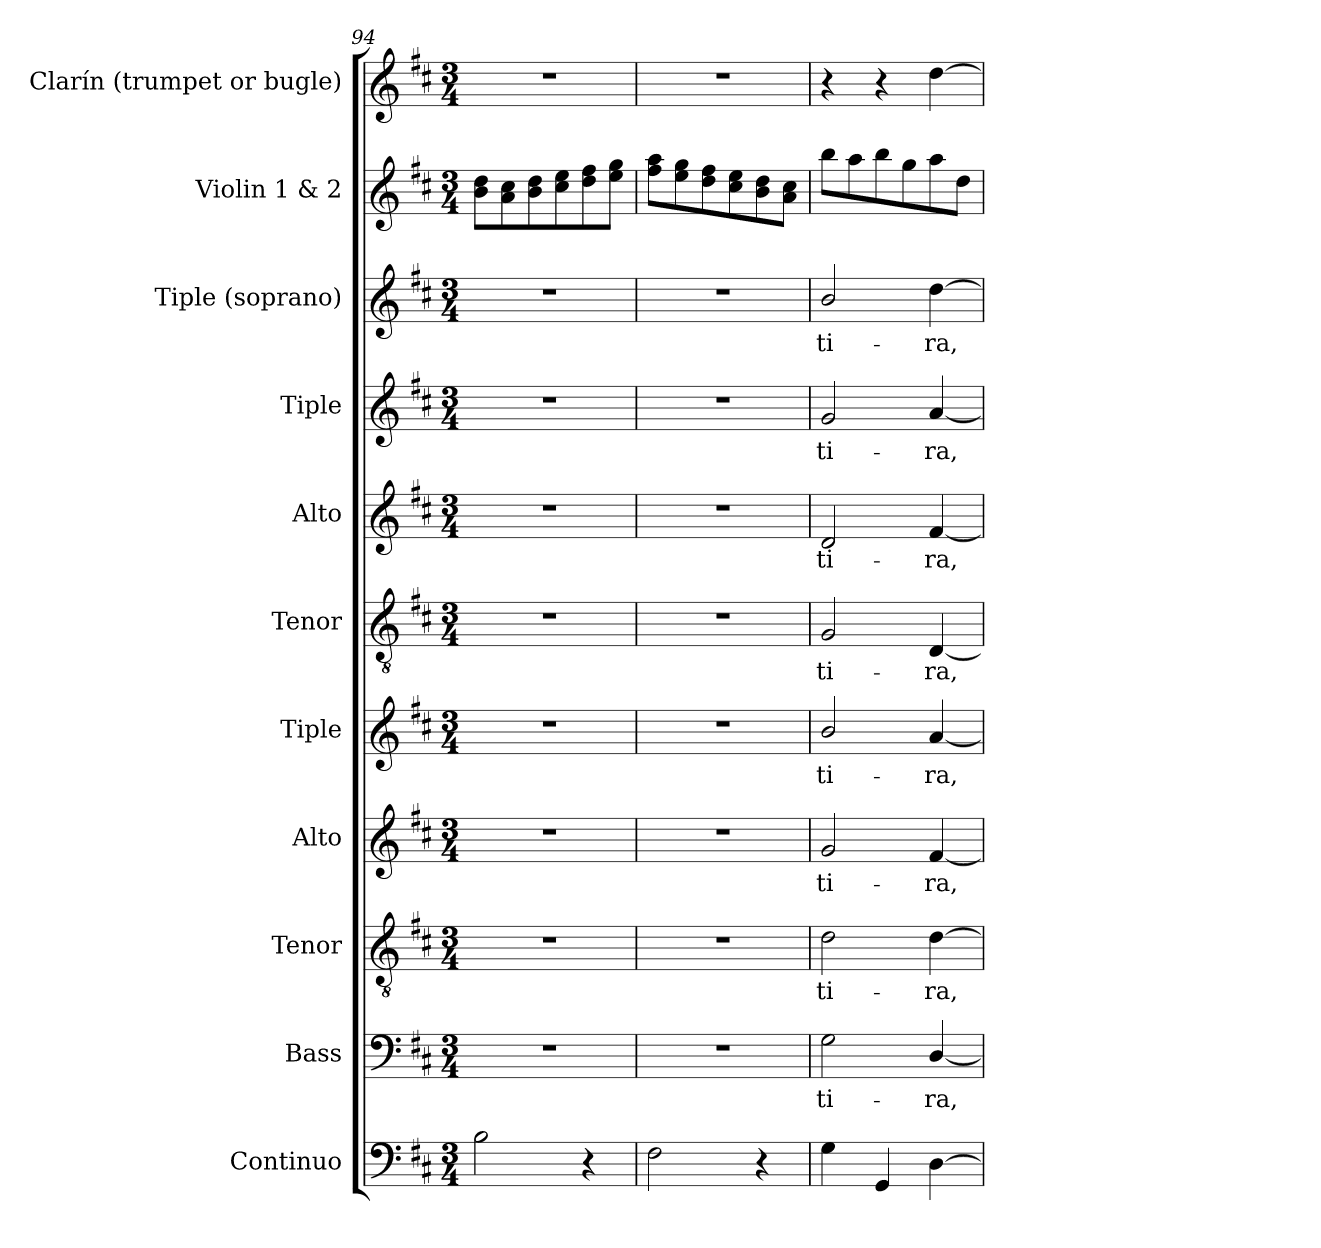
**kern	**kern	**text	**kern	**text	**kern	**text	**kern	**text	**kern	**text	**kern	**text	**kern	**text	**kern	**text	**kern	**kern
*part11	*part10	*part10	*part9	*part9	*part8	*part8	*part7	*part7	*part6	*part6	*part5	*part5	*part4	*part4	*part3	*part3	*part2	*part1
*staff11	*staff10	*staff10	*staff9	*staff9	*staff8	*staff8	*staff7	*staff7	*staff6	*staff6	*staff5	*staff5	*staff4	*staff4	*staff3	*staff3	*staff2	*staff1
*I"Continuo	*I"Bass	*	*I"Tenor	*	*I"Alto	*	*I"Tiple	*	*I"Tenor	*	*I"Alto	*	*I"Tiple	*	*I"Tiple (soprano)	*	*I"Violin 1  & 2	*I"Clarín (trumpet or bugle)
*I'Cont.	*I'B.	*	*I'T.	*	*I'A.	*	*	*	*I'T.	*	*I'A.	*	*	*	*I'S.	*	*	*I'Tr.
*clefF4	*clefF4	*	*clefGv2	*	*clefG2	*	*clefG2	*	*clefGv2	*	*clefG2	*	*clefG2	*	*clefG2	*	*clefG2	*clefG2
*	*	*	*ITrd7c12	*	*	*	*	*	*ITrd7c12	*	*	*	*	*	*	*	*	*
*k[f#c#]	*k[f#c#]	*	*k[f#c#]	*	*k[f#c#]	*	*k[f#c#]	*	*k[f#c#]	*	*k[f#c#]	*	*k[f#c#]	*	*k[f#c#]	*	*k[f#c#]	*k[f#c#]
*D:	*D:	*	*D:	*	*D:	*	*D:	*	*D:	*	*D:	*	*D:	*	*D:	*	*D:	*D:
*M3/4	*M3/4	*	*M3/4	*	*M3/4	*	*M3/4	*	*M3/4	*	*M3/4	*	*M3/4	*	*M3/4	*	*M3/4	*M3/4
=94	=94	=94	=94	=94	=94	=94	=94	=94	=94	=94	=94	=94	=94	=94	=94	=94	=94	=94
!	!LO:N:vis=1	!	!LO:N:vis=1	!	!LO:N:vis=1	!	!LO:N:vis=1	!	!LO:N:vis=1	!	!LO:N:vis=1	!	!LO:N:vis=1	!	!LO:N:vis=1	!	!	!LO:N:vis=1
2Bi\	2.r	.	2.r	.	2.r	.	2.r	.	2.r	.	2.r	.	2.r	.	2.r	.	8bi\ 8ddiL	2.r
.	.	.	.	.	.	.	.	.	.	.	.	.	.	.	.	.	8ai\ 8cc#i	.
.	.	.	.	.	.	.	.	.	.	.	.	.	.	.	.	.	8bi\ 8ddi	.
.	.	.	.	.	.	.	.	.	.	.	.	.	.	.	.	.	8cc#i\ 8eei	.
4r	.	.	.	.	.	.	.	.	.	.	.	.	.	.	.	.	8ddi\ 8ff#i	.
.	.	.	.	.	.	.	.	.	.	.	.	.	.	.	.	.	8eei\ 8ggiJ	.
=95	=95	=95	=95	=95	=95	=95	=95	=95	=95	=95	=95	=95	=95	=95	=95	=95	=95	=95
!	!LO:N:vis=1	!	!LO:N:vis=1	!	!LO:N:vis=1	!	!LO:N:vis=1	!	!LO:N:vis=1	!	!LO:N:vis=1	!	!LO:N:vis=1	!	!LO:N:vis=1	!	!	!LO:N:vis=1
2F#i\	2.r	.	2.r	.	2.r	.	2.r	.	2.r	.	2.r	.	2.r	.	2.r	.	8ff#i\ 8aaiL	2.r
.	.	.	.	.	.	.	.	.	.	.	.	.	.	.	.	.	8eei\ 8ggi	.
.	.	.	.	.	.	.	.	.	.	.	.	.	.	.	.	.	8ddi\ 8ff#i	.
.	.	.	.	.	.	.	.	.	.	.	.	.	.	.	.	.	8cc#i\ 8eei	.
4r	.	.	.	.	.	.	.	.	.	.	.	.	.	.	.	.	8bi\ 8ddi	.
.	.	.	.	.	.	.	.	.	.	.	.	.	.	.	.	.	8ai\ 8cc#iJ	.
!!LO:PB:g=z
=96	=96	=96	=96	=96	=96	=96	=96	=96	=96	=96	=96	=96	=96	=96	=96	=96	=96	=96
!	!	!LO:LY:b:color=#000000	!	!	!	!	!	!	!	!	!	!	!	!	!	!	!	!
!	!	!	!	!LO:LY:b:color=#000000	!	!	!	!	!	!	!	!	!	!	!	!	!	!
!	!	!	!	!	!	!LO:LY:b:color=#000000	!	!	!	!	!	!	!	!	!	!	!	!
!	!	!	!	!	!	!	!	!LO:LY:b:color=#000000	!	!	!	!	!	!	!	!	!	!
!	!	!	!	!	!	!	!	!	!	!LO:LY:b:color=#000000	!	!	!	!	!	!	!	!
!	!	!	!	!	!	!	!	!	!	!	!	!LO:LY:b:color=#000000	!	!	!	!	!	!
!	!	!	!	!	!	!	!	!	!	!	!	!	!	!LO:LY:b:color=#000000	!	!	!	!
!	!	!	!	!	!	!	!	!	!	!	!	!	!	!	!	!LO:LY:b:color=#000000	!	!
4Gi\	2Gi\	ti-	2Di\	ti-	2gi/	ti-	2bi/	ti-	2GGi/	ti-	2di/	ti-	2gi/	ti-	2bi/	ti-	8bbi\L	4r
.	.	.	.	.	.	.	.	.	.	.	.	.	.	.	.	.	8aai\	.
4GGi/	.	.	.	.	.	.	.	.	.	.	.	.	.	.	.	.	8bbi\	4r
.	.	.	.	.	.	.	.	.	.	.	.	.	.	.	.	.	8ggi\	.
!	!	!LO:LY:b:color=#000000	!	!	!	!	!	!	!	!	!	!	!	!	!	!	!	!
!	!	!	!	!LO:LY:b:color=#000000	!	!	!	!	!	!	!	!	!	!	!	!	!	!
!	!	!	!	!	!	!LO:LY:b:color=#000000	!	!	!	!	!	!	!	!	!	!	!	!
!	!	!	!	!	!	!	!	!LO:LY:b:color=#000000	!	!	!	!	!	!	!	!	!	!
!	!	!	!	!	!	!	!	!	!	!LO:LY:b:color=#000000	!	!	!	!	!	!	!	!
!	!	!	!	!	!	!	!	!	!	!	!	!LO:LY:b:color=#000000	!	!	!	!	!	!
!	!	!	!	!	!	!	!	!	!	!	!	!	!	!LO:LY:b:color=#000000	!	!	!	!
!	!	!	!	!	!	!	!	!	!	!	!	!	!	!	!	!LO:LY:b:color=#000000	!	!
[4Di\	[4Di/	-ra,	[4Di\	-ra,	[4f#i/	-ra,	[4ai/	-ra,	[4DDi/	-ra,	[4f#i/	-ra,	[4ai/	-ra,	[4ddi\	-ra,	8aai\	[4ddi\
.	.	.	.	.	.	.	.	.	.	.	.	.	.	.	.	.	8ddi\J	.
=	=	=	=	=	=	=	=	=	=	=	=	=	=	=	=	=	=	=
*-	*-	*-	*-	*-	*-	*-	*-	*-	*-	*-	*-	*-	*-	*-	*-	*-	*-	*-
